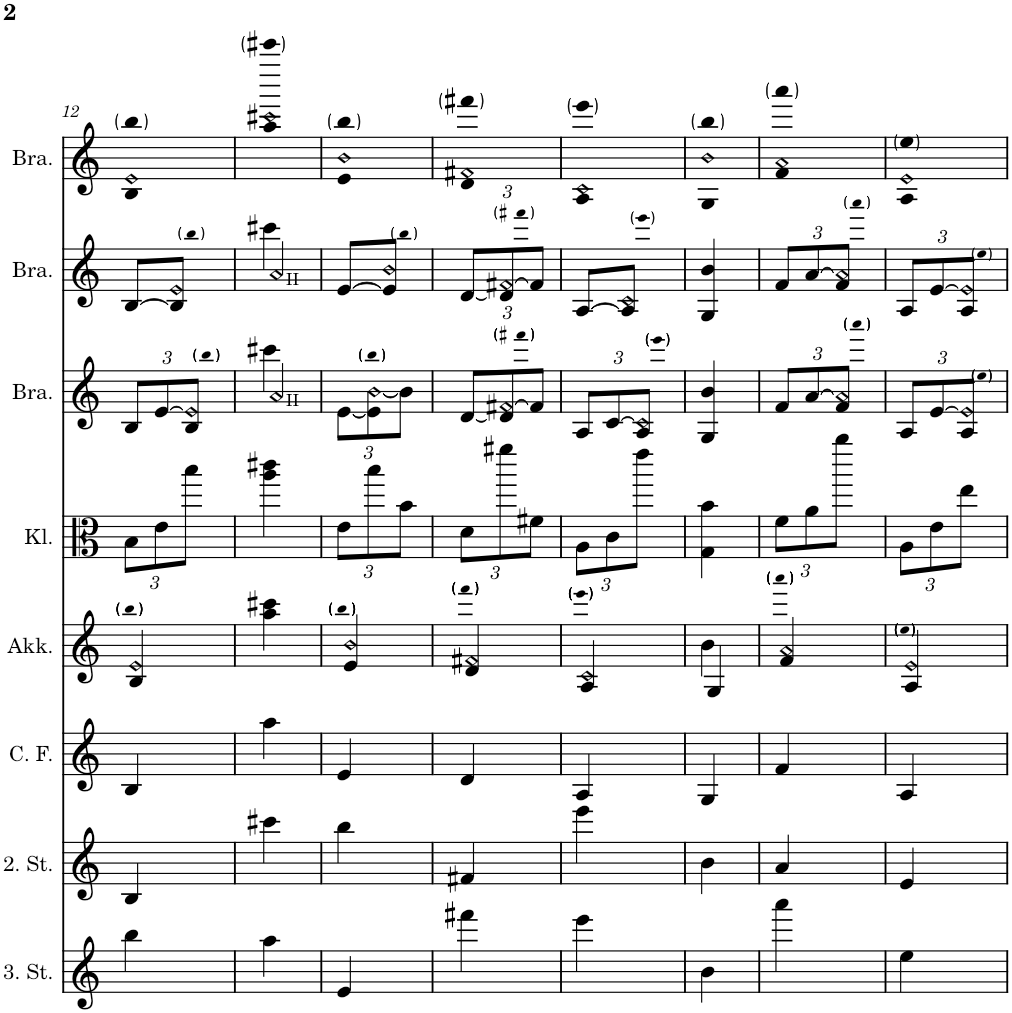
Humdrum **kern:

**kern	**kern	**kern	**kern	**kern	**kern	**kern	**kern
*part8	*part7	*part6	*part5	*part4	*part3	*part2	*part1
*staff8	*staff7	*staff6	*staff5	*staff4	*staff3	*staff2	*staff1
*I"Dritte Stimme	*I"Zweite Stimme	*I"Cantus Firmus	*I"Akkorde	*I"Klingend	*I"Bratsche	*I"Bratsche	*I"Bratsche
*I'3. St.	*I'2. St.	*I'C. F.	*I'Akk.	*I'Kl.	*I'Bra.	*I'Bra.	*I'Bra.
!!LO:PB:g=z
*clefG2	*clefG2	*clefG2	*clefG2	*clefC3	*clefG2	*clefG2	*clefG2
*k[]	*k[]	*k[]	*k[]	*k[]	*k[]	*k[]	*k[]
*M1/4	*M1/4	*M1/4	*M1/4	*M1/4	*M1/4	*M1/4	*M1/4
=12	=12	=12	=12	=12	=12	=12	=12
!	!	!	!LO:N:n=2:head=open	!	!	!	!
*	*	*	*^	*	*^	*	*
*	*	*	*	*	*Xbrackettup	*Xbrackettup	*brackettup	*	*
*	*	*	*	*	*	*	*	*^	*
!	!	!	!	!	!	!	!	!	!	!LO:N:n=2:head=open
*	*	*	*	*	*	*	*	*	*	*^
4bb\	4B/	4B/	4B/ 4e/	4bb!	12B\L	12B/L	6ryy	[8B/L	8ryy	4B 4e	4bb
.	.	.	.	.	12e\	[>12e/	.	.	.	.	.
!	!	!	!	!	!	!	!	!LO:N:n=2:head=open	!	!	!
.	.	.	.	.	.	.	.	8B/] 8e/J	8bb!	.	.
!	!	!	!	!	!	!LO:N:n=2:head=open	!	!	!	!	!
.	.	.	.	.	12bb\J	12B/ 12e/]J	12bb!	.	.	.	.
*	*	*	*v	*v	*	*	*	*	*	*	*
=13	=13	=13	=13	=13	=13	=13	=13	=13	=13	=13
!	!	!	!	!	!	!	!LO:TX:a:t=II	!	!	!
!	!	!	!	!	!LO:TX:a:t=II	!	!	!	!	!
!	!	!	!	!	!LO:N:head=open	!	!LO:N:head=open	!	!LO:N:n=2:head=open	!
4aa\	4ccc#X\	4aa\	4aa\ 4ccc#X\	4aa\ 4ccc#X\	4a/	4ccc#X\	4a/	4ccc#X\	4aa 4ccc#X	4ccccc#X
=14	=14	=14	=14	=14	=14	=14	=14	=14	=14	=14
!	!	!	!LO:N:n=2:head=open	!	!	!	!	!	!	!
*	*	*	*^	*	*	*	*	*	*	*
*	*	*	*	*	*	*Xbrackettup	*brackettup	*	*	*	*
!	!	!	!	!	!	!	!	!	!	!LO:N:n=2:head=open	!
4e/	4bb\	4e/	4e/ 4b/	4bb!	12e\L	[<12e\L	12ryy	[8e/L	8ryy	4e 4b	4bb
!	!	!	!	!	!	!LO:N:n=2:head=open	!	!	!	!	!
.	.	.	.	.	12bb\	12e\] [12b\	12bb!	.	.	.	.
!	!	!	!	!	!	!	!	!LO:N:n=2:head=open	!	!	!
.	.	.	.	.	.	.	.	8e/] 8b/J	8bb!	.	.
.	.	.	.	.	12b\J	12b\J]	12ryy	.	.	.	.
=15	=15	=15	=15	=15	=15	=15	=15	=15	=15	=15	=15
!	!	!	!LO:N:n=2:head=open	!	!	!	!	!	!	!	!
*	*	*	*	*	*	*Xbrackettup	*brackettup	*Xbrackettup	*brackettup	*	*
!	!	!	!	!	!	!	!	!	!	!LO:N:n=2:head=open	!
4fff#X\	4f#X/	4d/	4d/ 4f#X/	4fff#X!	12d\L	[<12d/L	12ryy	[<12d/L	12ryy	4d 4f#X	4fff#X
!	!	!	!	!	!	!LO:N:n=2:head=open	!	!LO:N:n=2:head=open	!	!	!
.	.	.	.	.	12fff#X\	12d/] [12f#X/	12fff#X!	12d/] [12f#X/	12fff#X!	.	.
.	.	.	.	.	12f#X\J	12f#/J]	12ryy	12f#/J]	12ryy	.	.
=16	=16	=16	=16	=16	=16	=16	=16	=16	=16	=16	=16
!	!	!	!LO:N:n=2:head=open	!	!	!	!	!	!	!	!
*	*	*	*	*	*	*Xbrackettup	*brackettup	*	*	*	*
!	!	!	!	!	!	!	!	!	!	!LO:N:n=2:head=open	!
4eee\	4eee\	4A/	4A/ 4c/	4eee!	12A\L	12A/L	6ryy	[8A/L	8ryy	4A 4c	4eee
.	.	.	.	.	12c\	[>12c/	.	.	.	.	.
!	!	!	!	!	!	!	!	!LO:N:n=2:head=open	!	!	!
.	.	.	.	.	.	.	.	8A/] 8c/J	8eee!	.	.
!	!	!	!	!	!	!LO:N:n=2:head=open	!	!	!	!	!
.	.	.	.	.	12eee\J	12A/ 12c/]J	12eee!	.	.	.	.
*	*	*	*	*	*	*	*	*v	*v	*	*
=17	=17	=17	=17	=17	=17	=17	=17	=17	=17	=17
!	!	!	!	!	!	!	!	!	!LO:N:n=2:head=open	!
*	*	*	*	*	*	*v	*v	*	*	*
4b\	4b\	4G/	4G/	4b\	4G\ 4b\	4G/ 4b/	4G/ 4b/	4G 4b	4bb
=18	=18	=18	=18	=18	=18	=18	=18	=18	=18
!	!	!	!LO:N:n=2:head=open	!	!	!	!	!	!
*	*	*	*	*	*	*^	*^	*	*
*	*	*	*	*	*	*Xbrackettup	*brackettup	*Xbrackettup	*brackettup	*	*
!	!	!	!	!	!	!	!	!	!	!LO:N:n=2:head=open	!
4aaa\	4a/	4f/	4f/ 4a/	4aaa!	12f\L	12f/L	6ryy	12f/L	6ryy	4f 4a	4aaa
.	.	.	.	.	12a\	[>12a/	.	[>12a/	.	.	.
!	!	!	!	!	!	!LO:N:n=2:head=open	!	!LO:N:n=2:head=open	!	!	!
.	.	.	.	.	12aaa\J	12f/ 12a/]J	12aaa!	12f/ 12a/]J	12aaa!	.	.
=19	=19	=19	=19	=19	=19	=19	=19	=19	=19	=19	=19
!	!	!	!LO:N:n=2:head=open	!	!	!	!	!	!	!	!
*	*	*	*	*	*	*Xbrackettup	*brackettup	*Xbrackettup	*brackettup	*	*
!	!	!	!	!	!	!	!	!	!	!LO:N:n=2:head=open	!
4ee\	4e/	4A/	4A/ 4e/	4ee!	12A\L	12A/L	6ryy	12A/L	6ryy	4A 4e	4ee
.	.	.	.	.	12e\	[>12e/	.	[>12e/	.	.	.
!	!	!	!	!	!	!LO:N:n=2:head=open	!	!LO:N:n=2:head=open	!	!	!
.	.	.	.	.	12ee\J	12A/ 12e/]J	12ee!	12A/ 12e/]J	12ee!	.	.
*	*	*	*	*	*	*v	*v	*	*	*v	*v
*	*	*	*v	*v	*	*	*v	*v	*
=	=	=	=	=	=	=	=
*-	*-	*-	*-	*-	*-	*-	*-
